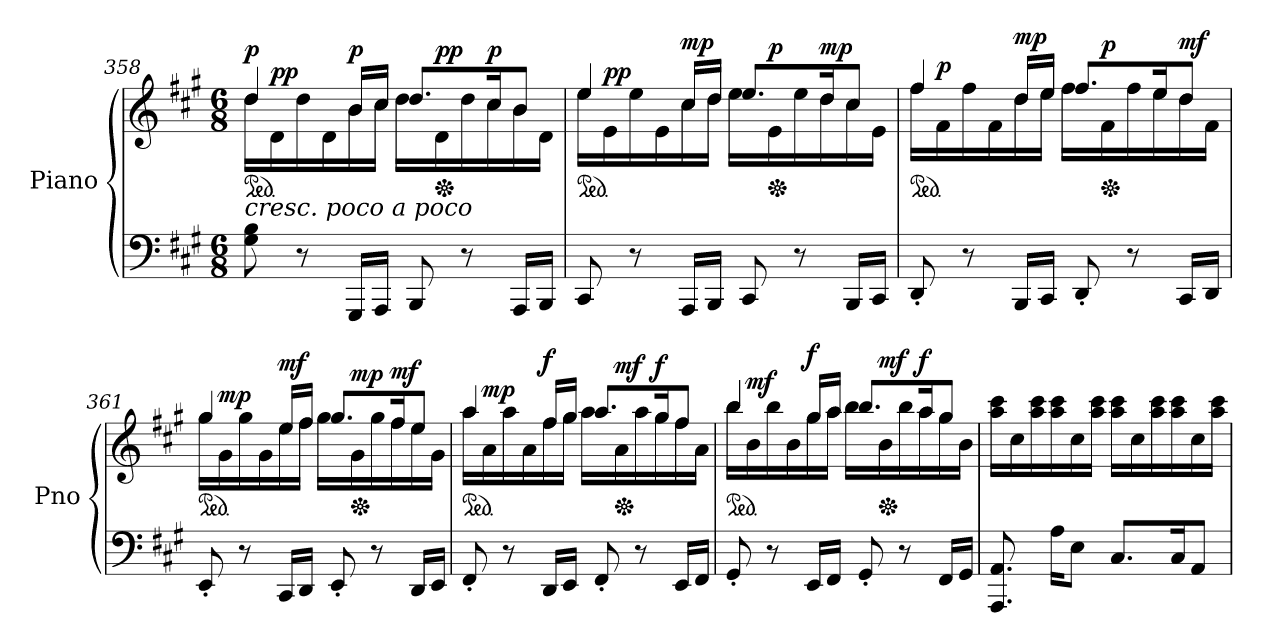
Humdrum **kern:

**kern	**kern	**dynam
*part1	*part1	*part1
*staff2	*staff1	*staff1/2
*I"Piano	*	*
*I'Pno	*	*
*clefF4	*clefG2	*
*k[f#c#g#]	*k[f#c#g#]	*
*M6/8	*M6/8	*
*	*ped	*
=358	=358	=358
*	*^	*
!LO:TX:a:i:t=cresc. poco a poco	!	!	!
!	!	!	!LO:DY:a
8G#\ 8B\	4dd/	16dd\LL	p
!	!	!	!LO:DY:a
.	.	16d\	pp
8r	.	16dd\	.
.	.	16d\	.
!	!	!	!LO:DY:a
16GGG#/LL	16b/LL	16b\	p
16AAA/JJ	16cc#/JJ	16cc#\JJ	.
8BBB/	8.dd/L	16dd\LL	.
*	*Xped	*	*
!	!	!	!LO:DY:a
.	.	16d\	pp
8r	.	16dd\	.
!	!	!	!LO:DY:a
.	16cc#/K	16cc#\	p
16AAA/LL	8b/J	16b\	.
16BBB/JJ	.	16d\JJ	.
!!LO:LB:g=z	!!
=359	=359	=359	=359
*	*ped	*	*
8CC#/	4ee/	16ee\LL	.
!	!	!	!LO:DY:a
.	.	16e\	pp
8r	.	16ee\	.
.	.	16e\	.
!	!	!	!LO:DY:a
16AAA/LL	16cc#/LL	16cc#\	mp
16BBB/JJ	16dd/JJ	16dd\JJ	.
8CC#/	8.ee/L	16ee\LL	.
*	*Xped	*	*
!	!	!	!LO:DY:a
.	.	16e\	p
8r	.	16ee\	.
!	!	!	!LO:DY:a
.	16dd/K	16dd\	mp
16BBB/LL	8cc#/J	16cc#\	.
16CC#/JJ	.	16e\JJ	.
=360	=360	=360	=360
*	*ped	*	*
8DD'/	4ff#/	16ff#\LL	.
!	!	!	!LO:DY:a
.	.	16f#\	p
8r	.	16ff#\	.
.	.	16f#\	.
!	!	!	!LO:DY:a
16BBB/LL	16dd/LL	16dd\	mp
16CC#/JJ	16ee/JJ	16ee\JJ	.
8DD'/	8.ff#/L	16ff#\LL	.
*	*Xped	*	*
!	!	!	!LO:DY:a
.	.	16f#\	p
8r	.	16ff#\	.
.	16ee/K	16ee\	.
!	!	!	!LO:DY:a
16CC#/LL	8dd/J	16dd\	mf
16DD/JJ	.	16f#\JJ	.
=361	=361	=361	=361
*	*ped	*	*
8EE'/	4gg#/	16gg#\LL	.
!	!	!	!LO:DY:a
.	.	16g#\	mp
8r	.	16gg#\	.
.	.	16g#\	.
!	!	!	!LO:DY:a
16CC#/LL	16ee/LL	16ee\	mf
16DD/JJ	16ff#/JJ	16ff#\JJ	.
8EE'/	8.gg#/L	16gg#\LL	.
*	*Xped	*	*
!	!	!	!LO:DY:a
.	.	16g#\	mp
8r	.	16gg#\	.
!	!	!	!LO:DY:a
.	16ff#/K	16ff#\	mf
16DD/LL	8ee/J	16ee\	.
16EE/JJ	.	16g#\JJ	.
!!LO:LB:g=z	!!
=362	=362	=362	=362
*	*ped	*	*
8FF#'/	4aa/	16aa\LL	.
!	!	!	!LO:DY:a
.	.	16a\	mp
8r	.	16aa\	.
.	.	16a\	.
!	!	!	!LO:DY:a
16DD/LL	16ff#/LL	16ff#\	f
16EE/JJ	16gg#/JJ	16gg#\JJ	.
8FF#'/	8.aa/L	16aa\LL	.
*	*Xped	*	*
!	!	!	!LO:DY:a
.	.	16a\	mf
8r	.	16aa\	.
!	!	!	!LO:DY:a
.	16gg#/K	16gg#\	f
16EE/LL	8ff#/J	16ff#\	.
16FF#/JJ	.	16a\JJ	.
=363	=363	=363	=363
*	*ped	*	*
8GG#'/	4bb/	16bb\LL	.
!	!	!	!LO:DY:a
.	.	16b\	mf
8r	.	16bb\	.
.	.	16b\	.
!	!	!	!LO:DY:a
16EE/LL	16gg#/LL	16gg#\	f
16FF#/JJ	16aa/JJ	16aa\JJ	.
8GG#'/	8.bb/L	16bb\LL	.
*	*Xped	*	*
!	!	!	!LO:DY:a
.	.	16b\	mf
8r	.	16bb\	.
!	!	!	!LO:DY:a
.	16aa/K	16aa\	f
16FF#/LL	8gg#/J	16gg#\	.
16GG#/JJ	.	16b\JJ	.
=364	=364	=364	=364
!	!	!	!LO:DY:a=2
!	!	!	!LO:DY:n=1:a
*	*v	*v	*
8.AAA/ 8.AA/	16aa\ 16ccc#\LL	ff mp
.	16cc#\	.
.	16aa\ 16ccc#\	.
16A\KL	16aa\ 16ccc#\	.
8E\J	16cc#\	.
.	16aa\ 16ccc#\JJ	.
8.C#/L	16aa\ 16ccc#\LL	.
.	16cc#\	.
.	16aa\ 16ccc#\	.
16C#/K	16aa\ 16ccc#\	.
8AA/J	16cc#\	.
.	16aa\ 16ccc#\JJ	.
=	=	=
*-	*-	*-
